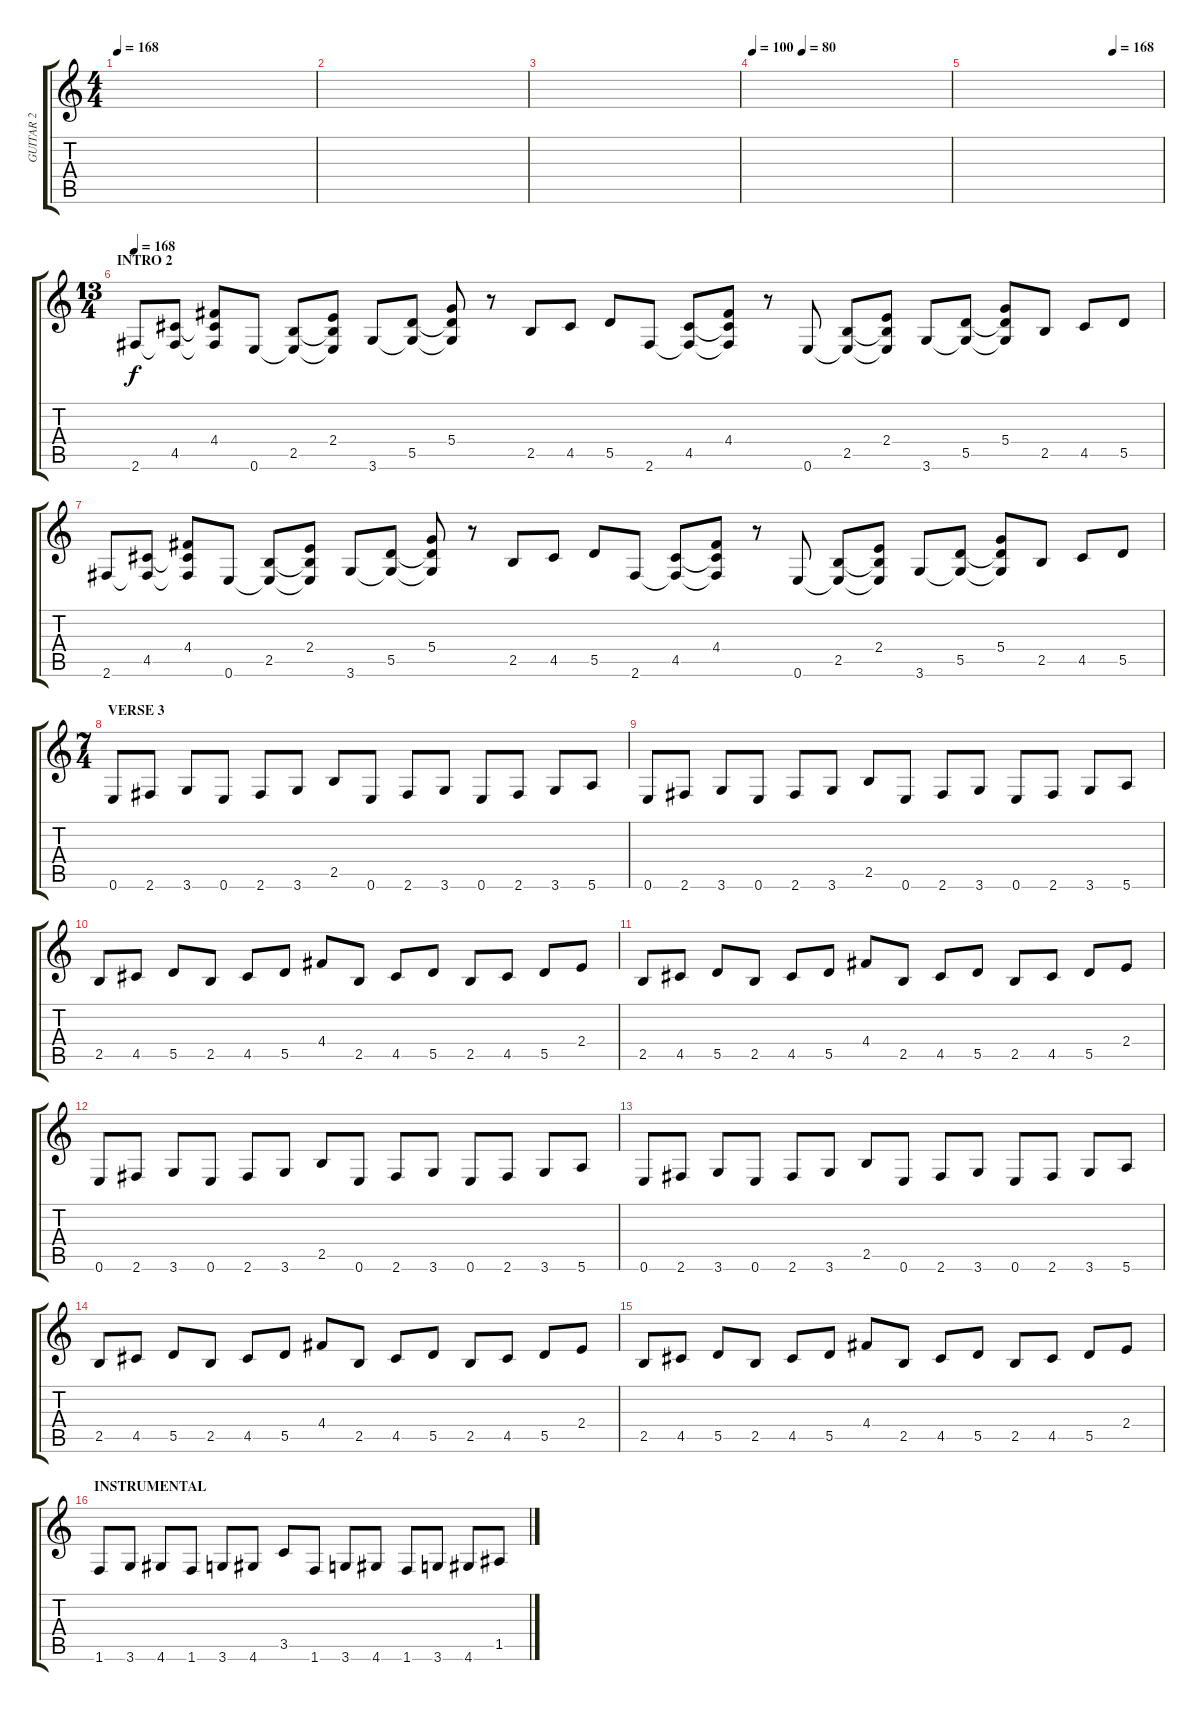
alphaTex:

\track ("GUITAR 2" "GUITAR 2") {instrument distortionguitar}
\staff {score tabs}
\tuning (E4 B3 G3 D3 A2 E2) {hide}
\ts (4 4)
\tempo 168
\clef g2
\ks c
|
|
|
\tempo 100
\tempo (80 0.25)
|
\tempo (168 0.75)
|
\ts (13 4)
\section ("" "INTRO 2")
\tempo 164
\tempo 168
2.6.8 (4.5 2.6{t}).8 (4.4 4.5{t} 2.6{t}).8 0.6.8 (2.5 0.6{t}).8 (2.4 2.5{t} 0.6{t}).8 3.6.8 (5.5 3.6{t}).8 (5.4 5.5{t} 3.6{t}).8 r.8 2.5.8 4.5.8 5.5.8 2.6.8 (4.5 2.6{t}).8 (4.4 4.5{t} 2.6{t}).8 r.8 0.6.8 (2.5 0.6{t}).8 (2.4 2.5{t} 0.6{t}).8 3.6.8 (5.5 3.6{t}).8 (5.4 5.5{t} 3.6{t}).8 2.5.8 4.5.8 5.5.8 |
2.6.8 (4.5 2.6{t}).8 (4.4 4.5{t} 2.6{t}).8 0.6.8 (2.5 0.6{t}).8 (2.4 2.5{t} 0.6{t}).8 3.6.8 (5.5 3.6{t}).8 (5.4 5.5{t} 3.6{t}).8 r.8 2.5.8 4.5.8 5.5.8 2.6.8 (4.5 2.6{t}).8 (4.4 4.5{t} 2.6{t}).8 r.8 0.6.8 (2.5 0.6{t}).8 (2.4 2.5{t} 0.6{t}).8 3.6.8 (5.5 3.6{t}).8 (5.4 5.5{t} 3.6{t}).8 2.5.8 4.5.8 5.5.8 |
\ts (7 4)
\section ("" "VERSE 3 ")
0.6.8 2.6.8 3.6.8 0.6.8 2.6.8 3.6.8 2.5.8 0.6.8 2.6.8 3.6.8 0.6.8 2.6.8 3.6.8 5.6.8 |
0.6.8 2.6.8 3.6.8 0.6.8 2.6.8 3.6.8 2.5.8 0.6.8 2.6.8 3.6.8 0.6.8 2.6.8 3.6.8 5.6.8 |
2.5.8 4.5.8 5.5.8 2.5.8 4.5.8 5.5.8 4.4.8 2.5.8 4.5.8 5.5.8 2.5.8 4.5.8 5.5.8 2.4.8 |
2.5.8 4.5.8 5.5.8 2.5.8 4.5.8 5.5.8 4.4.8 2.5.8 4.5.8 5.5.8 2.5.8 4.5.8 5.5.8 2.4.8 |
0.6.8 2.6.8 3.6.8 0.6.8 2.6.8 3.6.8 2.5.8 0.6.8 2.6.8 3.6.8 0.6.8 2.6.8 3.6.8 5.6.8 |
0.6.8 2.6.8 3.6.8 0.6.8 2.6.8 3.6.8 2.5.8 0.6.8 2.6.8 3.6.8 0.6.8 2.6.8 3.6.8 5.6.8 |
2.5.8 4.5.8 5.5.8 2.5.8 4.5.8 5.5.8 4.4.8 2.5.8 4.5.8 5.5.8 2.5.8 4.5.8 5.5.8 2.4.8 |
2.5.8 4.5.8 5.5.8 2.5.8 4.5.8 5.5.8 4.4.8 2.5.8 4.5.8 5.5.8 2.5.8 4.5.8 5.5.8 2.4.8 |
\section ("" "INSTRUMENTAL")
1.6.8 3.6.8 4.6.8 1.6.8 3.6.8 4.6.8 3.5.8 1.6.8 3.6.8 4.6.8 1.6.8 3.6.8 4.6.8 1.5.8
